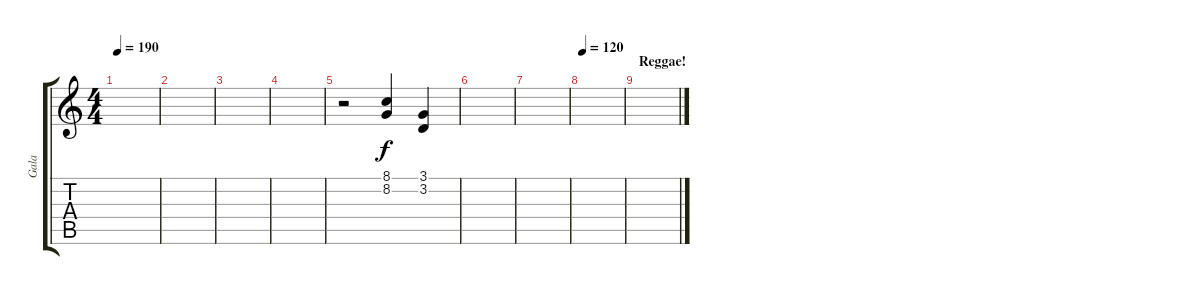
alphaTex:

\track ("Gala" "Gala") {instrument bagpipe}
\staff {score tabs}
\tuning (E4 B3 G3 D3 A2 E2) {hide}
\ts (4 4)
\tempo 190
\clef g2
\ks c
|
|
|
|
r.2 (8.1 8.2).4 (3.1 3.2).4 |
|
|
\tempo 120
|
\section ("" "Reggae!")
